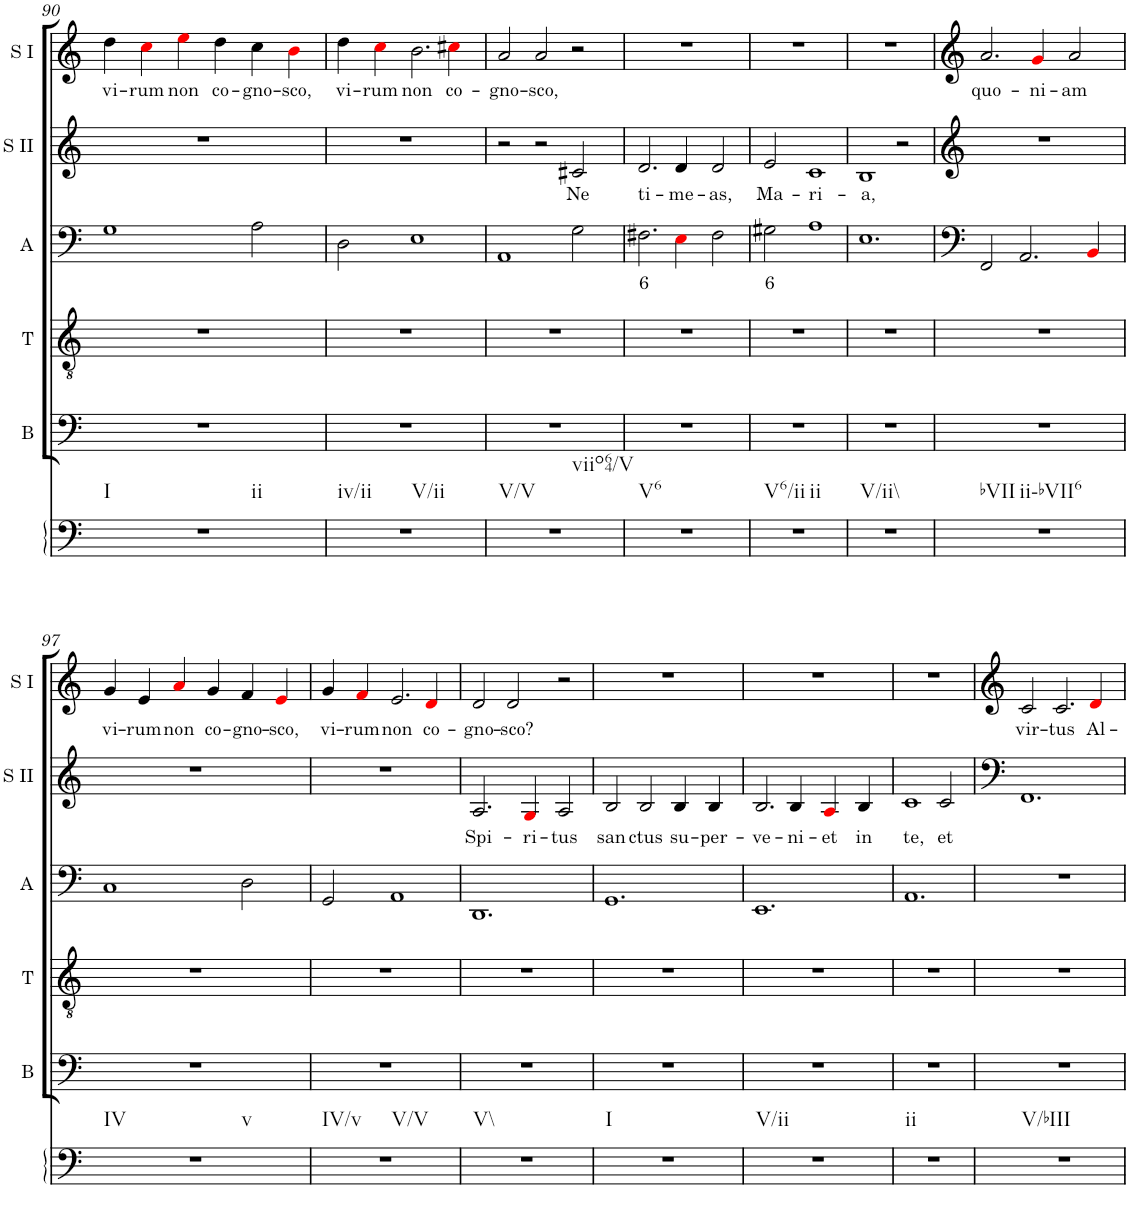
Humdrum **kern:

**kern	**kern	**kern	**kern	**text	**kern	**text	**kern	**text
*part6	*part5	*part4	*part3	*part3	*part2	*part2	*part1	*part1
*staff6	*staff5	*staff4	*staff3	*staff3	*staff2	*staff2	*staff1	*staff1
*I"Continuo	*I"Bass	*I"Tenor	*I"Alto	*	*I"Soprano II	*	*I"Soprano I	*
*	*I'B	*I'T	*I'A	*	*I'S II	*	*I'S I	*
!!LO:PB:g=z
*clefF4	*clefF4	*clefGv2	*clefG2	*	*clefG2	*	*clefG2	*
*k[]	*k[]	*k[]	*k[]	*	*k[]	*	*k[]	*
*M3/2	*M3/2	*M3/2	*M3/2	*	*M3/2	*	*M3/2	*
=90	=90	=90	=90	=90	=90	=90	=90	=90
!LO:TX:b:t=I	!	!	!	!	!	!	!	!
!LO:TX:b:t=ii	!	!	!	!	!	!	!	!
!	!	!	!	!	!	!	!	!LO:LY:b
1.r	1.r	1.r	1G	.	1.r	.	4dd\	vi-
!	!	!	!	!	!	!	!	!LO:LY:b
.	.	.	.	.	.	.	4cci\	rum
!	!	!	!	!	!	!	!	!LO:LY:b
.	.	.	.	.	.	.	4eei\	non
!	!	!	!	!	!	!	!	!LO:LY:b
.	.	.	.	.	.	.	4dd\	co-
!	!	!	!	!	!	!	!	!LO:LY:b
.	.	.	2A\	.	.	.	4cc\	gno-
!	!	!	!	!	!	!	!	!LO:LY:b
.	.	.	.	.	.	.	4bi\	sco,
=91	=91	=91	=91	=91	=91	=91	=91	=91
!LO:TX:b:t=iv/ii	!	!	!	!	!	!	!	!
!LO:TX:b:t=V/ii	!	!	!	!	!	!	!	!
!	!	!	!	!	!	!	!	!LO:LY:b
1.r	1.r	1.r	2D\	.	1.r	.	4dd\	vi-
!	!	!	!	!	!	!	!	!LO:LY:b
.	.	.	.	.	.	.	4cci\	rum
!	!	!	!	!	!	!	!	!LO:LY:b
.	.	.	1E	.	.	.	2.b\	non
!	!	!	!	!	!	!	!	!LO:LY:b
.	.	.	.	.	.	.	4cc#Xi\	co-
=92	=92	=92	=92	=92	=92	=92	=92	=92
!LO:TX:b:t=V/V	!	!	!	!	!	!	!	!
!LO:TX:b:t=viio64/V	!	!	!	!	!	!	!	!
!	!	!	!	!	!	!	!	!LO:LY:b
1.r	1.r	1.r	1AA	.	2r	.	2a/	gno-
!	!	!	!	!	!	!	!	!LO:LY:b
.	.	.	.	.	2r	.	2a/	sco,
!	!	!	!	!	!	!LO:LY:b	!	!
.	.	.	2G\	.	2c#X/	Ne	2r	.
=93	=93	=93	=93	=93	=93	=93	=93	=93
!LO:TX:b:t=V6	!	!	!	!	!	!	!	!
!	!	!	!	!LO:LY:b	!	!LO:LY:b	!	!
1.r	1.r	1.r	2.F#X\	6	2.d/	ti-	1.r	.
!	!	!	!	!	!	!LO:LY:b	!	!
.	.	.	4Ei\	.	4d/	me-	.	.
!	!	!	!	!	!	!LO:LY:b	!	!
.	.	.	2F#\	.	2d/	as,	.	.
=94	=94	=94	=94	=94	=94	=94	=94	=94
!LO:TX:b:t=V6/ii	!	!	!	!	!	!	!	!
!LO:TX:b:t=ii	!	!	!	!	!	!	!	!
!	!	!	!	!LO:LY:b	!	!LO:LY:b	!	!
1.r	1.r	1.r	2G#X\	6	2e/	Ma-	1.r	.
!	!	!	!	!	!	!LO:LY:b	!	!
.	.	.	1A	.	1c	ri-	.	.
=95	=95	=95	=95	=95	=95	=95	=95	=95
!LO:TX:b:t=V/ii\\	!	!	!	!	!	!	!	!
!	!	!	!	!	!	!LO:LY:b	!	!
1.r	1.r	1.r	1.E	.	1B	a,	1.r	.
.	.	.	.	.	2r	.	.	.
=96	=96	=96	=96	=96	=96	=96	=96	=96
!LO:TX:b:t=bVII	!	!	!	!	!	!	!	!
!LO:TX:b:t=ii-bVII6	!	!	!	!	!	!	!	!
!	!	!	!	!	!	!	!	!LO:LY:b
1.r	1.r	1.r	2FF/	.	1.r	.	2.a/	quo-
.	.	.	2.AA/	.	.	.	.	.
!	!	!	!	!	!	!	!	!LO:LY:b
.	.	.	.	.	.	.	4gi/	ni-
!	!	!	!	!	!	!	!	!LO:LY:b
.	.	.	.	.	.	.	2a/	am
.	.	.	4BBi/	.	.	.	.	.
!!LO:LB:g=z
=97	=97	=97	=97	=97	=97	=97	=97	=97
!LO:TX:b:t=IV	!	!	!	!	!	!	!	!
!LO:TX:b:t=v	!	!	!	!	!	!	!	!
!	!	!	!	!	!	!	!	!LO:LY:b
1.r	1.r	1.r	1C	.	1.r	.	4g/	vi-
!	!	!	!	!	!	!	!	!LO:LY:b
.	.	.	.	.	.	.	4e/	rum
!	!	!	!	!	!	!	!	!LO:LY:b
.	.	.	.	.	.	.	4ai/	non
!	!	!	!	!	!	!	!	!LO:LY:b
.	.	.	.	.	.	.	4g/	co-
!	!	!	!	!	!	!	!	!LO:LY:b
.	.	.	2D\	.	.	.	4f/	gno-
!	!	!	!	!	!	!	!	!LO:LY:b
.	.	.	.	.	.	.	4ei/	sco,
=98	=98	=98	=98	=98	=98	=98	=98	=98
!LO:TX:b:t=IV/v	!	!	!	!	!	!	!	!
!LO:TX:b:t=V/V	!	!	!	!	!	!	!	!
!	!	!	!	!	!	!	!	!LO:LY:b
1.r	1.r	1.r	2GG/	.	1.r	.	4g/	vi-
!	!	!	!	!	!	!	!	!LO:LY:b
.	.	.	.	.	.	.	4fi/	rum
!	!	!	!	!	!	!	!	!LO:LY:b
.	.	.	1AA	.	.	.	2.e/	non
!	!	!	!	!	!	!	!	!LO:LY:b
.	.	.	.	.	.	.	4di/	co-
=99	=99	=99	=99	=99	=99	=99	=99	=99
!LO:TX:b:t=V\\	!	!	!	!	!	!	!	!
!	!	!	!	!	!	!LO:LY:b	!	!LO:LY:b
1.r	1.r	1.r	1.DD	.	2.A/	Spi-	2d/	gno-
!	!	!	!	!	!	!	!	!LO:LY:b
.	.	.	.	.	.	.	2d/	sco?
!	!	!	!	!	!	!LO:LY:b	!	!
.	.	.	.	.	4Gi/	ri-	.	.
!	!	!	!	!	!	!LO:LY:b	!	!
.	.	.	.	.	2A/	tus	2r	.
=100	=100	=100	=100	=100	=100	=100	=100	=100
!LO:TX:b:t=I	!	!	!	!	!	!	!	!
!	!	!	!	!	!	!LO:LY:b	!	!
1.r	1.r	1.r	1.GG	.	2B/	san-	1.r	.
!	!	!	!	!	!	!LO:LY:b	!	!
.	.	.	.	.	2B/	ctus	.	.
!	!	!	!	!	!	!LO:LY:b	!	!
.	.	.	.	.	4B/	su-	.	.
!	!	!	!	!	!	!LO:LY:b	!	!
.	.	.	.	.	4B/	per-	.	.
=101	=101	=101	=101	=101	=101	=101	=101	=101
!LO:TX:b:t=V/ii	!	!	!	!	!	!	!	!
!	!	!	!	!	!	!LO:LY:b	!	!
1.r	1.r	1.r	1.EE	.	2.B/	ve-	1.r	.
!	!	!	!	!	!	!LO:LY:b	!	!
.	.	.	.	.	4B/	ni-	.	.
!	!	!	!	!	!	!LO:LY:b	!	!
.	.	.	.	.	4Ai/	et	.	.
!	!	!	!	!	!	!LO:LY:b	!	!
.	.	.	.	.	4B/	in	.	.
=102	=102	=102	=102	=102	=102	=102	=102	=102
!LO:TX:b:t=ii	!	!	!	!	!	!	!	!
!	!	!	!	!	!	!LO:LY:b	!	!
1.r	1.r	1.r	1.AA	.	1c	te,	1.r	.
!	!	!	!	!	!	!LO:LY:b	!	!
.	.	.	.	.	2c/	et	.	.
=103	=103	=103	=103	=103	=103	=103	=103	=103
!LO:TX:b:t=V/bIII	!	!	!	!	!	!	!	!
!	!	!	!	!	!	!	!	!LO:LY:b
1.r	1.r	1.r	1.r	.	1.FF	.	2c/	vir-
!	!	!	!	!	!	!	!	!LO:LY:b
.	.	.	.	.	.	.	2.c/	tus
!	!	!	!	!	!	!	!	!LO:LY:b
.	.	.	.	.	.	.	4di/	Al-
=	=	=	=	=	=	=	=	=
*-	*-	*-	*-	*-	*-	*-	*-	*-
